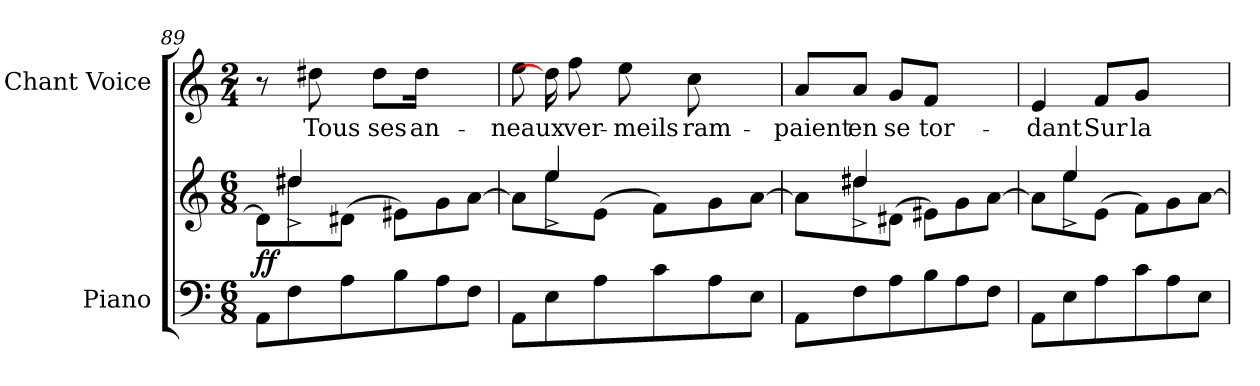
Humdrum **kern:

**kern	**kern	**dynam	**kern	**text
*part2	*part2	*part2	*part1	*part1
*staff3	*staff2	*staff2/3	*staff1	*staff1
*I"Piano	*	*	*I"Chant Voice	*
*I'Pno	*	*	*	*
*clefF4	*clefG2	*	*clefG2	*
*k[]	*k[]	*	*k[]	*
*M6/8	*M6/8	*	*M2/4	*
=89	=89	=89	=89	=89
*	*^	*	*	*
!	!	!	!LO:DY:b	!LO:N:vis=8	!
8AA\L	8d#\L]	8ryy	ff	8.r	.
8F\	8dd#X\	4dd#^/	.	.	.
.	.	.	.	8dd#X\	Tous
8A\	(>8d#X\J	.	.	.	.
.	.	.	.	8dd#\L	ses
8B\	8e#X\L)	4.ryy	.	.	.
.	.	.	.	[16dd#\Jk	an-
8A\	8g\	.	.	4ryy	.
8F\J	[>8a\J	.	.	.	.
=90	=90	=90	=90	=90	=90
8AA\L	8a\L]	8ryy	.	8ee\	-neaux
8E\	8ee\	4ee^/	.	16dd#\]	.
.	.	.	.	8ff\	ver-
8A\	(>8e\J	.	.	.	.
.	.	.	.	8ee\	-meils
8c\	8f\L)	4.ryy	.	.	.
.	.	.	.	8cc\	ram-
8A\	8g\	.	.	.	.
.	.	.	.	8.ryy	.
8E\J	[>8a\J	.	.	.	.
=91	=91	=91	=91	=91	=91
8AA\L	8a\L]	8ryy	.	8a/L	-paient
8F\	8dd#X\	4dd#^/	.	8a/J	en
8A\	(>8d#X\J	.	.	8g/L	se
8B\	8e#X\L)	4.ryy	.	8f/J	tor-
8A\	8g\	.	.	4ryy	.
8F\J	[>8a\J	.	.	.	.
=92	=92	=92	=92	=92	=92
8AA\L	8a\L]	8ryy	.	4e/	-dant
8E\	8ee\	4ee^/	.	.	.
8A\	(>8e\J	.	.	8f/L	Sur
8c\	8f\L)	4.ryy	.	8g/J	la
8A\	8g\	.	.	4ryy	.
8E\J	[>8a\J	.	.	.	.
*	*v	*v	*	*	*
=	=	=	=	=
*-	*-	*-	*-	*-
